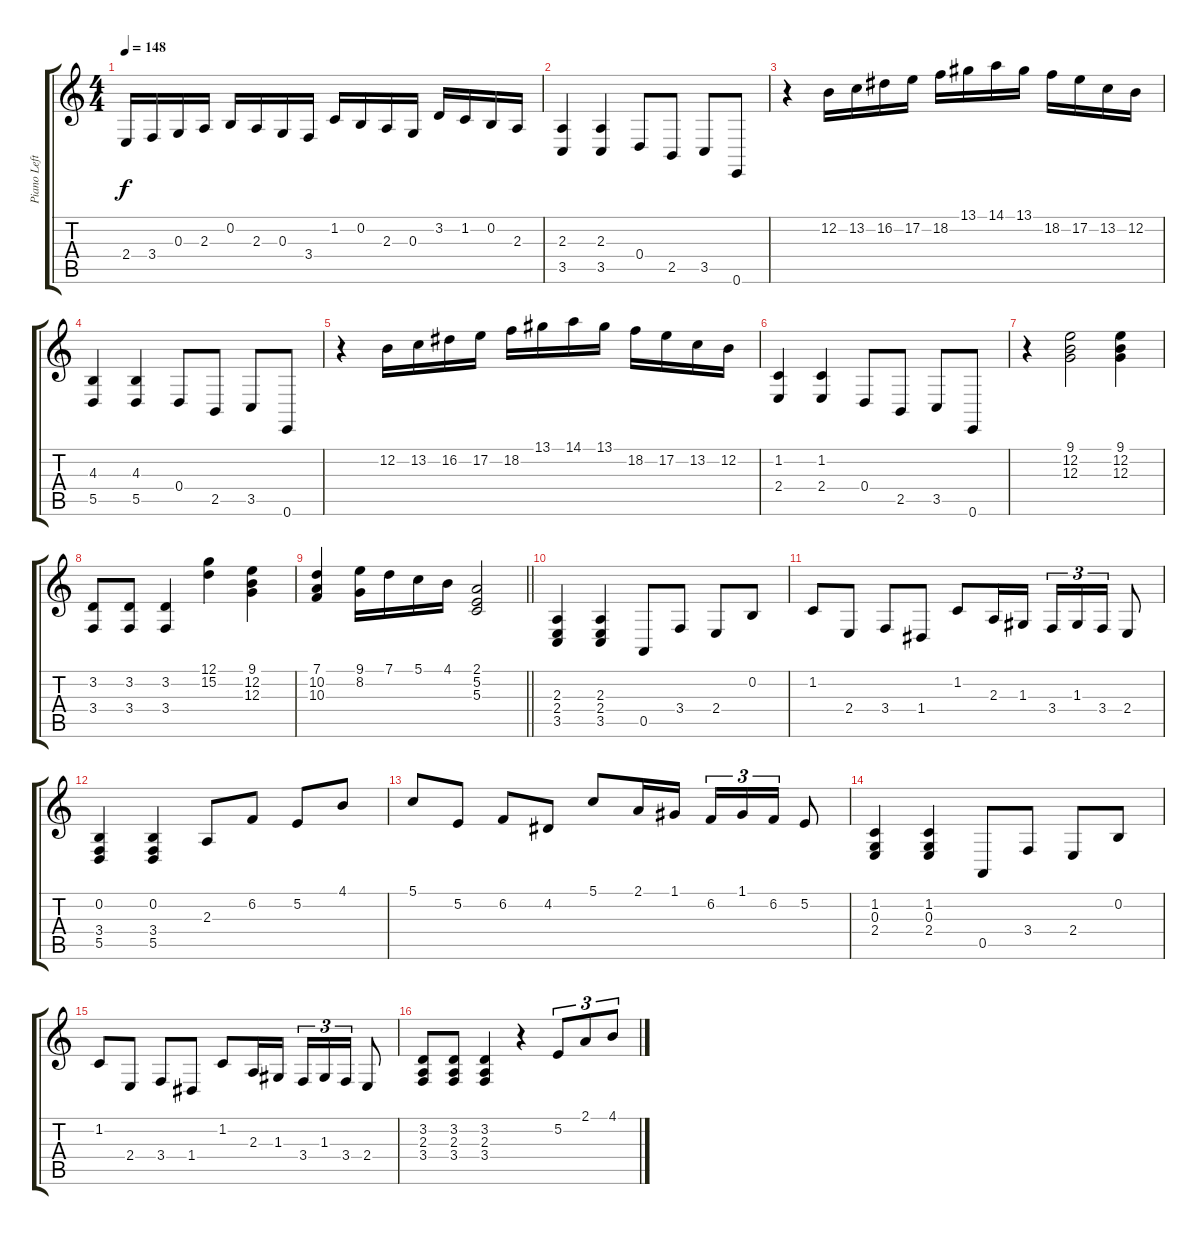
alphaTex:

\track ("Piano Left a" "Piano Left") {instrument acousticgrandpiano}
\staff {score tabs}
\tuning (G4 B3 G3 D3 A2 E2) {hide}
\ts (4 4)
\tempo 148
\clef g2
\ks c
2.4.16{dy f} 3.4.16 0.3.16 2.3.16 0.2.16 2.3.16 0.3.16 3.4.16 1.2.16 0.2.16 2.3.16 0.3.16 3.2.16 1.2.16 0.2.16 2.3.16 |
(2.3 3.5).4 (2.3 3.5).4 0.4.8 2.5.8 3.5.8 0.6.8 |
r.4 12.2.16 13.2.16 16.2.16 17.2.16 18.2.16 13.1.16 14.1.16 13.1.16 18.2.16 17.2.16 13.2.16 12.2.16 |
(4.3 5.5).4 (4.3 5.5).4 0.4.8 2.5.8 3.5.8 0.6.8 |
r.4 12.2.16 13.2.16 16.2.16 17.2.16 18.2.16 13.1.16 14.1.16 13.1.16 18.2.16 17.2.16 13.2.16 12.2.16 |
(1.2 2.4).4 (1.2 2.4).4 0.4.8 2.5.8 3.5.8 0.6.8 |
r.4 (9.1 12.2 12.3).2 (9.1 12.2 12.3).4 |
(3.2 3.4).8 (3.2 3.4).8 (3.2 3.4).4 (12.1 15.2).4 (9.1 12.2 12.3).4 |
\barLineRight lightlight
(7.1 10.2 10.3).4 (9.1 8.2).16 7.1.16 5.1.16 4.1.16 (2.1 5.2 5.3).2 |
(2.3 2.4 3.5).4 (2.3 2.4 3.5).4 0.5.8 3.4.8 2.4.8 0.2.8 |
1.2.8 2.4.8 3.4.8 1.4.8 1.2.8 2.3.16 1.3.16 3.4.16{tu (3 2)} 1.3.16{tu (3 2)} 3.4.16{tu (3 2)} 2.4.8 |
(0.2 3.4 5.5).4 (0.2 3.4 5.5).4 2.3.8 6.2.8 5.2.8 4.1.8 |
5.1.8 5.2.8 6.2.8 4.2.8 5.1.8 2.1.16 1.1.16 6.2.16{tu (3 2)} 1.1.16{tu (3 2)} 6.2.16{tu (3 2)} 5.2.8 |
(1.2 0.3 2.4).4 (1.2 0.3 2.4).4 0.5.8 3.4.8 2.4.8 0.2.8 |
1.2.8 2.4.8 3.4.8 1.4.8 1.2.8 2.3.16 1.3.16 3.4.16{tu (3 2)} 1.3.16{tu (3 2)} 3.4.16{tu (3 2)} 2.4.8 |
(3.2 2.3 3.4).8 (3.2 2.3 3.4).8 (3.2 2.3 3.4).4 r.4 5.2.8{tu (3 2)} 2.1.8{tu (3 2)} 4.1.8{tu (3 2)}
